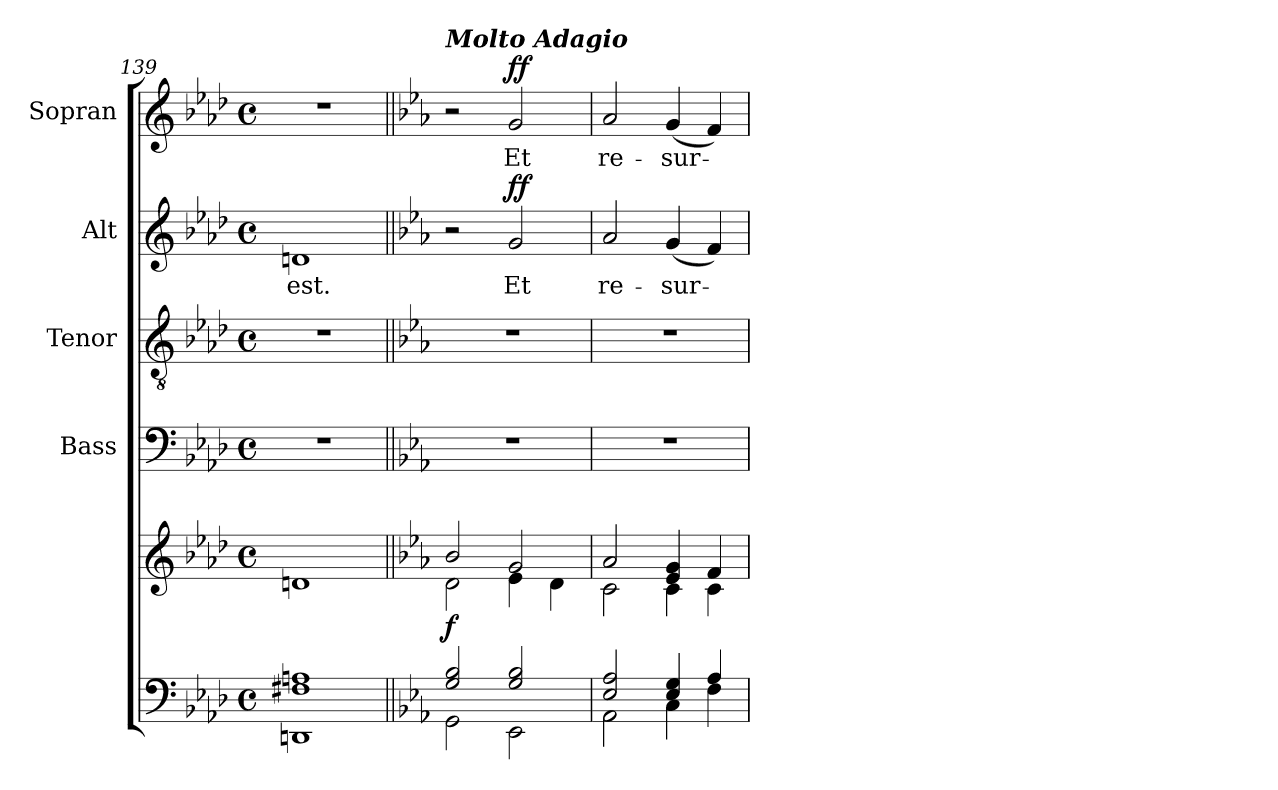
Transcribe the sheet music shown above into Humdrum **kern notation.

**kern	**kern	**dynam	**kern	**kern	**kern	**text	**dynam	**kern	**text	**dynam
*part5	*part5	*part5	*part4	*part3	*part2	*part2	*part2	*part1	*part1	*part1
*staff6	*staff5	*staff5/6	*staff4	*staff3	*staff2	*staff2	*staff2	*staff1	*staff1	*staff1
*	*	*	*I"Bass	*I"Tenor	*I"Alt	*	*	*I"Sopran	*	*
*	*	*	*I'B.	*I'T.	*I'A.	*	*	*I'S.	*	*
*clefF4	*clefG2	*	*clefF4	*clefGv2	*clefG2	*	*	*clefG2	*	*
*k[b-e-a-d-]	*k[b-e-a-d-]	*	*k[b-e-a-d-]	*k[b-e-a-d-]	*k[b-e-a-d-]	*	*	*k[b-e-a-d-]	*	*
*A-:	*A-:	*	*A-:	*A-:	*A-:	*	*	*A-:	*	*
*M4/4	*M4/4	*	*M4/4	*M4/4	*M4/4	*	*	*M4/4	*	*
*met(c)	*met(c)	*	*met(c)	*met(c)	*met(c)	*	*	*met(c)	*	*
=139	=139	=139	=139	=139	=139	=139	=139	=139	=139	=139
*^	*	*	*	*	*	*	*	*	*	*
!	!	!	!	!	!	!	!LO:LY:b	!	!	!	!
1F#X 1An	1DDn	1dn	.	1r	1r	1dn	est.	.	1r	.	.
=140||	=140||	=140||	=140||	=140||	=140||	=140||	=140||	=140||	=140||	=140||	=140||
*k[b-e-a-]	*	*k[b-e-a-]	*	*k[b-e-a-]	*k[b-e-a-]	*k[b-e-a-]	*	*	*k[b-e-a-]	*	*
*E-:	*	*E-:	*	*E-:	*E-:	*E-:	*	*	*E-:	*	*
*	*	*^	*	*	*	*	*	*	*	*	*
!	!	!	!	!	!	!	!	!	!	!LO:TX:a:Bi:t=Molto Adagio	!	!
!	!	!	!	!LO:DY:b	!	!	!	!	!	!	!	!
2G/ 2B-/	2GG\	2b-/	2d\	f	1r	1r	2r	.	.	2r	.	.
!	!	!	!	!	!	!	!	!LO:LY:b	!LO:DY:a	!	!LO:LY:b	!LO:DY:b
2G/ 2B-/	2EE-\	2g/	4e-\	.	.	.	2g/	Et	ff	2g/	Et	ff
.	.	.	4d\	.	.	.	.	.	.	.	.	.
=141	=141	=141	=141	=141	=141	=141	=141	=141	=141	=141	=141	=141
!	!	!	!	!	!	!	!	!LO:LY:b	!	!	!LO:LY:b	!
2E-/ 2A-/	2AA-\	2a-/	2c\	.	1r	1r	2a-/	re-	.	2a-/	re-	.
!	!	!	!	!	!	!	!	!LO:LY:b	!	!	!LO:LY:b	!
4E-/ 4G/	4C\	4e-/ 4g/	4c\	.	.	.	(<4g/	-sur-	.	(<4g/	-sur-	.
4A-/	4F\	4f/	4c\	.	.	.	4f/)	.	.	4f/)	.	.
*v	*v	*	*	*	*	*	*	*	*	*	*	*
*	*v	*v	*	*	*	*	*	*	*	*	*
=	=	=	=	=	=	=	=	=	=	=
*-	*-	*-	*-	*-	*-	*-	*-	*-	*-	*-
